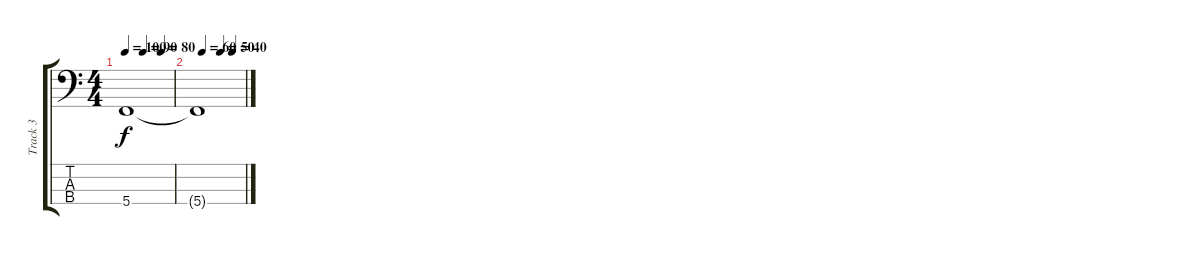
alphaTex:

\track ("Track 3" "Track 3") {instrument electricbassfinger}
\staff {score tabs}
\tuning (F2 C2 G1 C1) {hide}
\ts (4 4)
\tempo 100
\tempo (90 0.375)
\tempo (80 0.75)
\clef f4
\ks c
5.4{t}.1{dy f} |
\tempo (60 0.125)
\tempo (50 0.5)
\tempo (40 0.75)
5.4{t}.1
